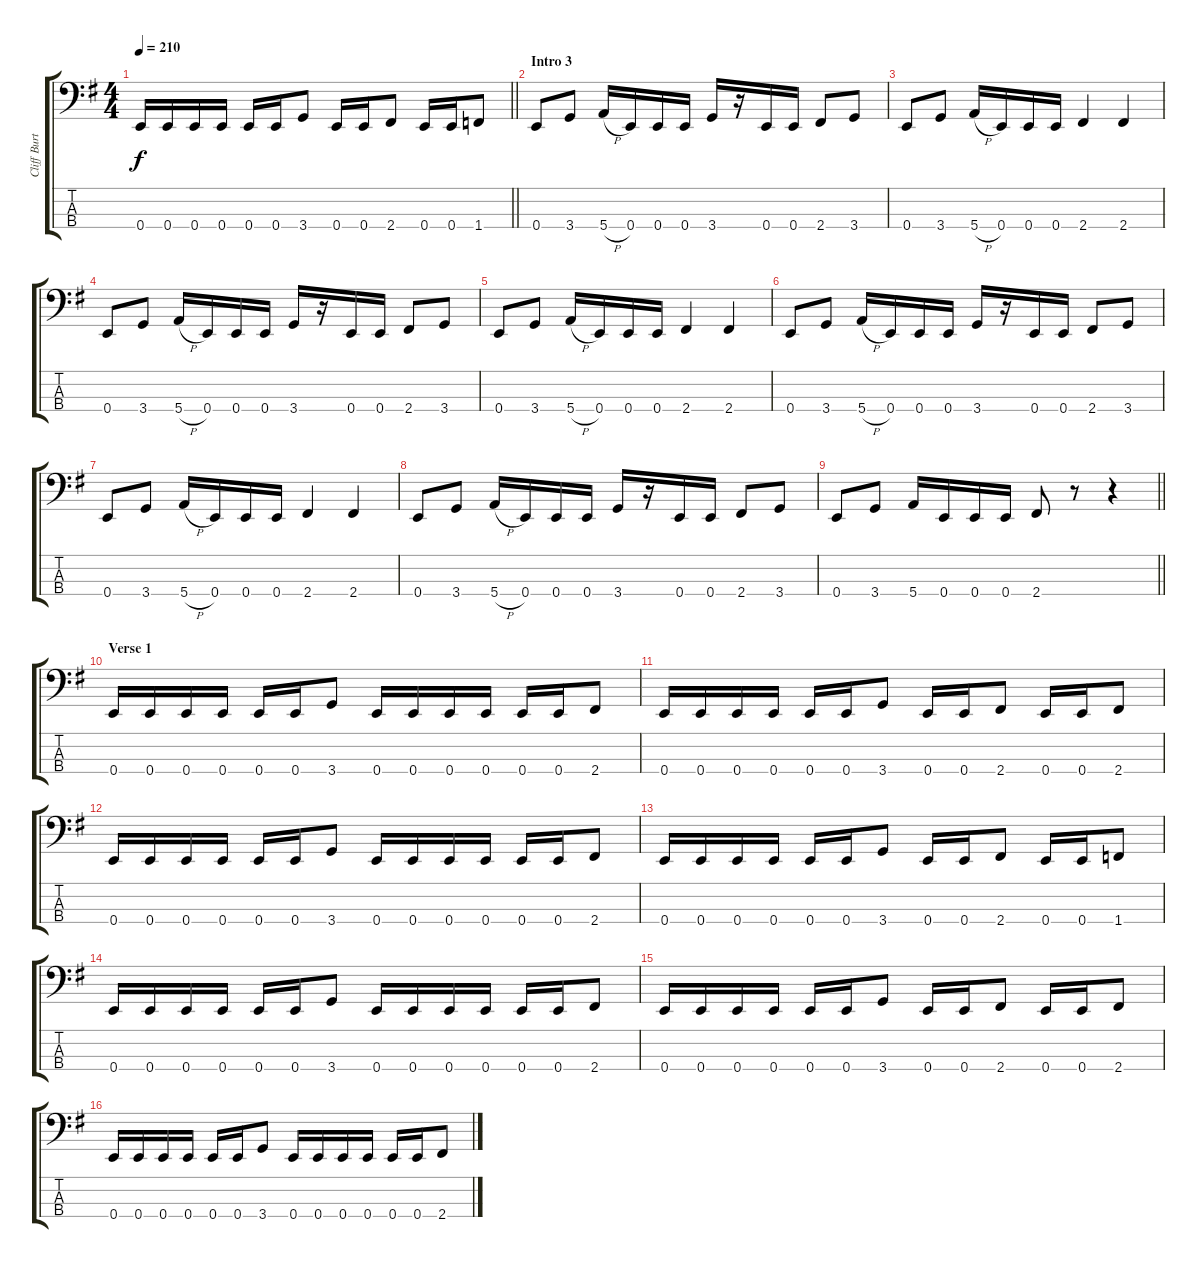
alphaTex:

\track ("Cliff Burton" "Cliff Burt") {instrument electricbassfinger}
\staff {score tabs}
\tuning (G2 D2 A1 E1) {hide}
\ts (4 4)
\tempo 210
\clef f4
\barLineRight lightlight
\ks g
0.4.16{dy f} 0.4.16 0.4.16 0.4.16 0.4.16 0.4.16 3.4.8 0.4.16 0.4.16 2.4.8 0.4.16 0.4.16 1.4.8 |
\section ("" "Intro 3")
0.4.8 3.4.8 5.4{h}.16 0.4.16 0.4.16 0.4.16 3.4.16 r.16 0.4.16 0.4.16 2.4.8 3.4.8 |
0.4.8 3.4.8 5.4{h}.16 0.4.16 0.4.16 0.4.16 2.4.4 2.4.4 |
0.4.8 3.4.8 5.4{h}.16 0.4.16 0.4.16 0.4.16 3.4.16 r.16 0.4.16 0.4.16 2.4.8 3.4.8 |
0.4.8 3.4.8 5.4{h}.16 0.4.16 0.4.16 0.4.16 2.4.4 2.4.4 |
0.4.8 3.4.8 5.4{h}.16 0.4.16 0.4.16 0.4.16 3.4.16 r.16 0.4.16 0.4.16 2.4.8 3.4.8 |
0.4.8 3.4.8 5.4{h}.16 0.4.16 0.4.16 0.4.16 2.4.4 2.4.4 |
0.4.8 3.4.8 5.4{h}.16 0.4.16 0.4.16 0.4.16 3.4.16 r.16 0.4.16 0.4.16 2.4.8 3.4.8 |
\barLineRight lightlight
0.4.8 3.4.8 5.4.16 0.4.16 0.4.16 0.4.16 2.4.8 r.8 r.4 |
\section ("" "Verse 1")
0.4.16 0.4.16 0.4.16 0.4.16 0.4.16 0.4.16 3.4.8 0.4.16 0.4.16 0.4.16 0.4.16 0.4.16 0.4.16 2.4.8 |
0.4.16 0.4.16 0.4.16 0.4.16 0.4.16 0.4.16 3.4.8 0.4.16 0.4.16 2.4.8 0.4.16 0.4.16 2.4.8 |
0.4.16 0.4.16 0.4.16 0.4.16 0.4.16 0.4.16 3.4.8 0.4.16 0.4.16 0.4.16 0.4.16 0.4.16 0.4.16 2.4.8 |
0.4.16 0.4.16 0.4.16 0.4.16 0.4.16 0.4.16 3.4.8 0.4.16 0.4.16 2.4.8 0.4.16 0.4.16 1.4.8 |
0.4.16 0.4.16 0.4.16 0.4.16 0.4.16 0.4.16 3.4.8 0.4.16 0.4.16 0.4.16 0.4.16 0.4.16 0.4.16 2.4.8 |
0.4.16 0.4.16 0.4.16 0.4.16 0.4.16 0.4.16 3.4.8 0.4.16 0.4.16 2.4.8 0.4.16 0.4.16 2.4.8 |
0.4.16 0.4.16 0.4.16 0.4.16 0.4.16 0.4.16 3.4.8 0.4.16 0.4.16 0.4.16 0.4.16 0.4.16 0.4.16 2.4.8
